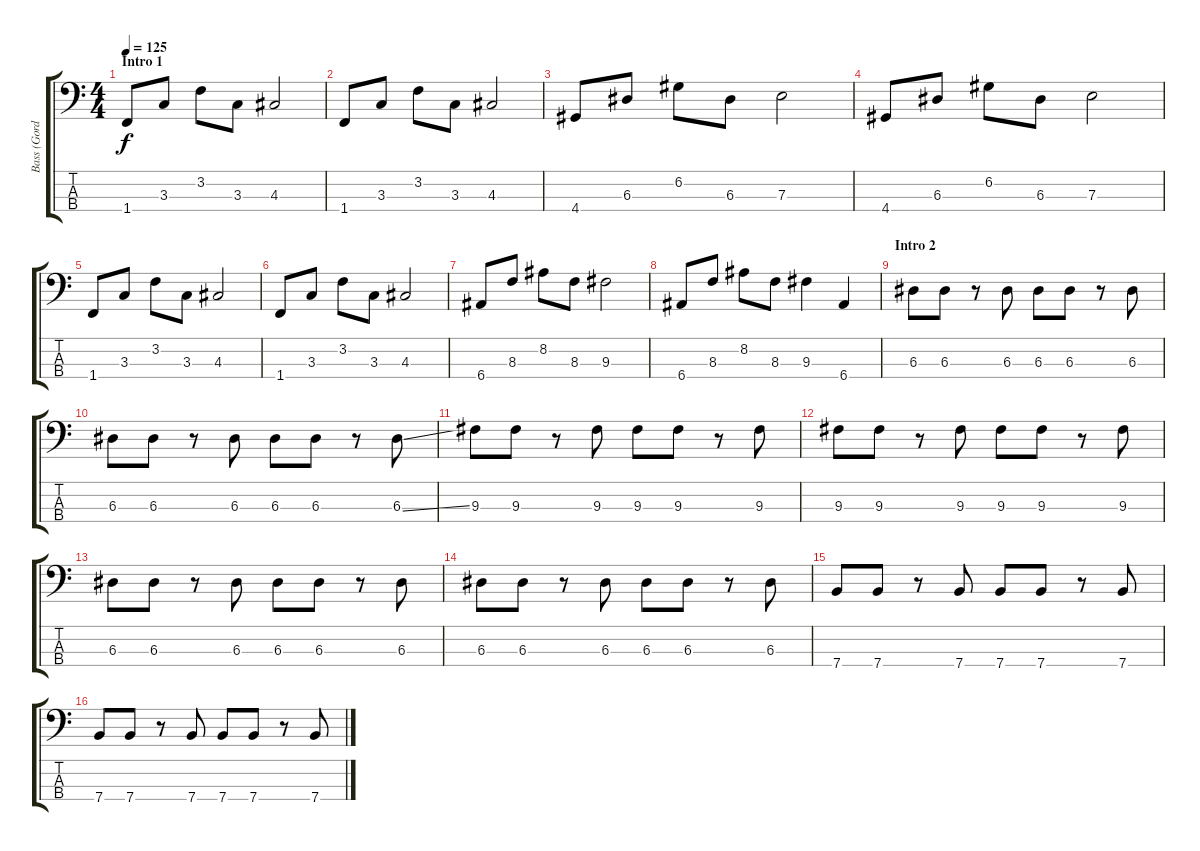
\track ("Bass (Gorden)" "Bass (Gord") {instrument electricbassfinger}
\staff {score tabs}
\tuning (G2 D2 A1 E1) {hide}
\ts (4 4)
\section ("" "Intro 1")
\tempo 125
\clef f4
\ks c
1.4.8{dy f instrument electricbassfinger} 3.3.8 3.2.8 3.3.8 4.3.2 |
1.4.8 3.3.8 3.2.8 3.3.8 4.3.2 |
4.4.8 6.3.8 6.2.8 6.3.8 7.3.2 |
4.4.8 6.3.8 6.2.8 6.3.8 7.3.2 |
1.4.8 3.3.8 3.2.8 3.3.8 4.3.2 |
1.4.8 3.3.8 3.2.8 3.3.8 4.3.2 |
6.4.8 8.3.8 8.2.8 8.3.8 9.3.2 |
6.4.8 8.3.8 8.2.8 8.3.8 9.3.4 6.4.4 |
\section ("" "Intro 2")
6.3.8 6.3.8 r.8 6.3.8 6.3.8 6.3.8 r.8 6.3.8 |
6.3.8 6.3.8 r.8 6.3.8 6.3.8 6.3.8 r.8 6.3{ss}.8 |
9.3.8 9.3.8 r.8 9.3.8 9.3.8 9.3.8 r.8 9.3.8 |
9.3.8 9.3.8 r.8 9.3.8 9.3.8 9.3.8 r.8 9.3.8 |
6.3.8 6.3.8 r.8 6.3.8 6.3.8 6.3.8 r.8 6.3.8 |
6.3.8 6.3.8 r.8 6.3.8 6.3.8 6.3.8 r.8 6.3.8 |
7.4.8 7.4.8 r.8 7.4.8 7.4.8 7.4.8 r.8 7.4.8 |
7.4.8 7.4.8 r.8 7.4.8 7.4.8 7.4.8 r.8 7.4{ss}.8
